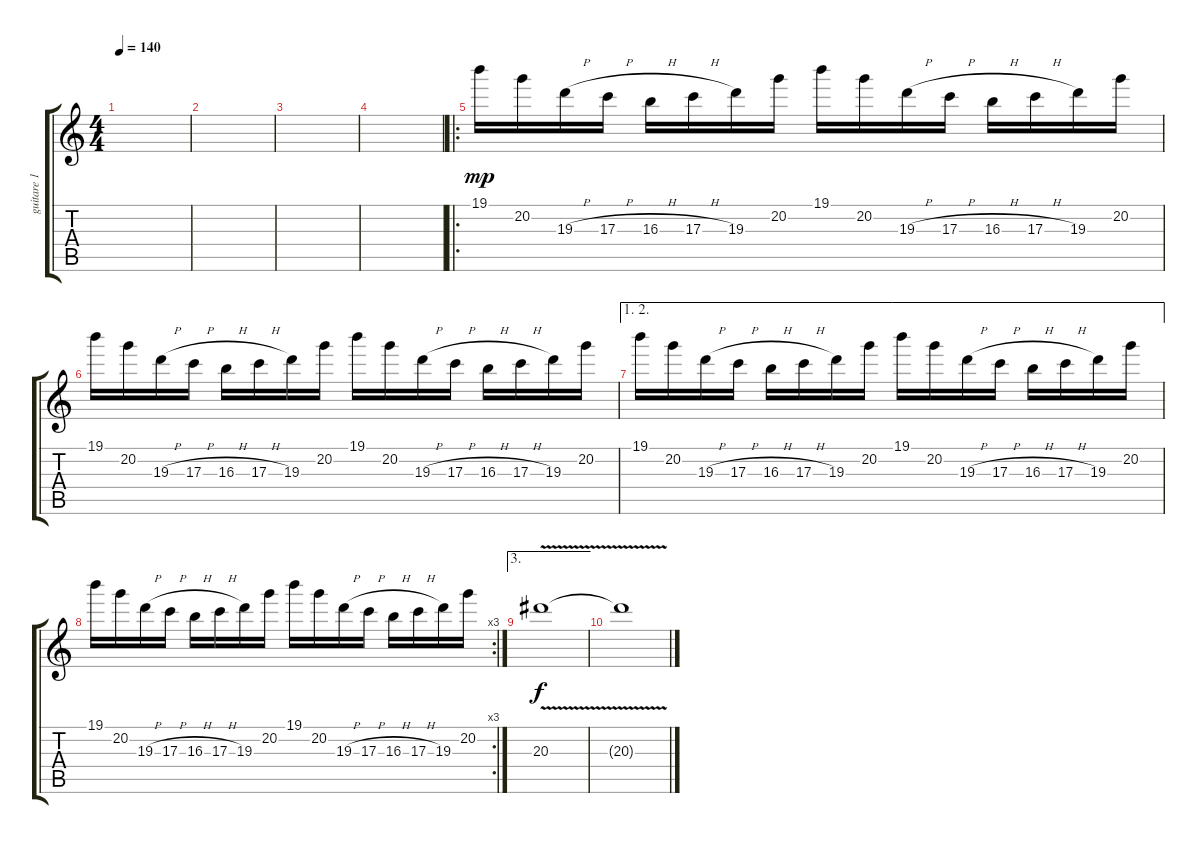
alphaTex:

\track ("guitare 1" "guitare 1") {instrument distortionguitar}
\staff {score tabs}
\tuning (E4 B3 G3 D3 A2 E2) {hide}
\ts (4 4)
\tempo 140
\clef g2
\ks c
|
|
|
|
\ro
19.1.16{dy mp} 20.2.16 19.3{h}.16 17.3{h}.16 16.3{h}.16 17.3{h}.16 19.3.16 20.2.16 19.1.16 20.2.16 19.3{h}.16 17.3{h}.16 16.3{h}.16 17.3{h}.16 19.3.16 20.2.16 |
19.1.16 20.2.16 19.3{h}.16 17.3{h}.16 16.3{h}.16 17.3{h}.16 19.3.16 20.2.16 19.1.16 20.2.16 19.3{h}.16 17.3{h}.16 16.3{h}.16 17.3{h}.16 19.3.16 20.2.16 |
\ae (1 2)
19.1.16 20.2.16 19.3{h}.16 17.3{h}.16 16.3{h}.16 17.3{h}.16 19.3.16 20.2.16 19.1.16 20.2.16 19.3{h}.16 17.3{h}.16 16.3{h}.16 17.3{h}.16 19.3.16 20.2.16 |
\rc 3
19.1.16 20.2.16 19.3{h}.16 17.3{h}.16 16.3{h}.16 17.3{h}.16 19.3.16 20.2.16 19.1.16 20.2.16 19.3{h}.16 17.3{h}.16 16.3{h}.16 17.3{h}.16 19.3.16 20.2.16 |
\ae 3
20.3{v}.1{dy f} |
20.3{t}.1{volume 0}
